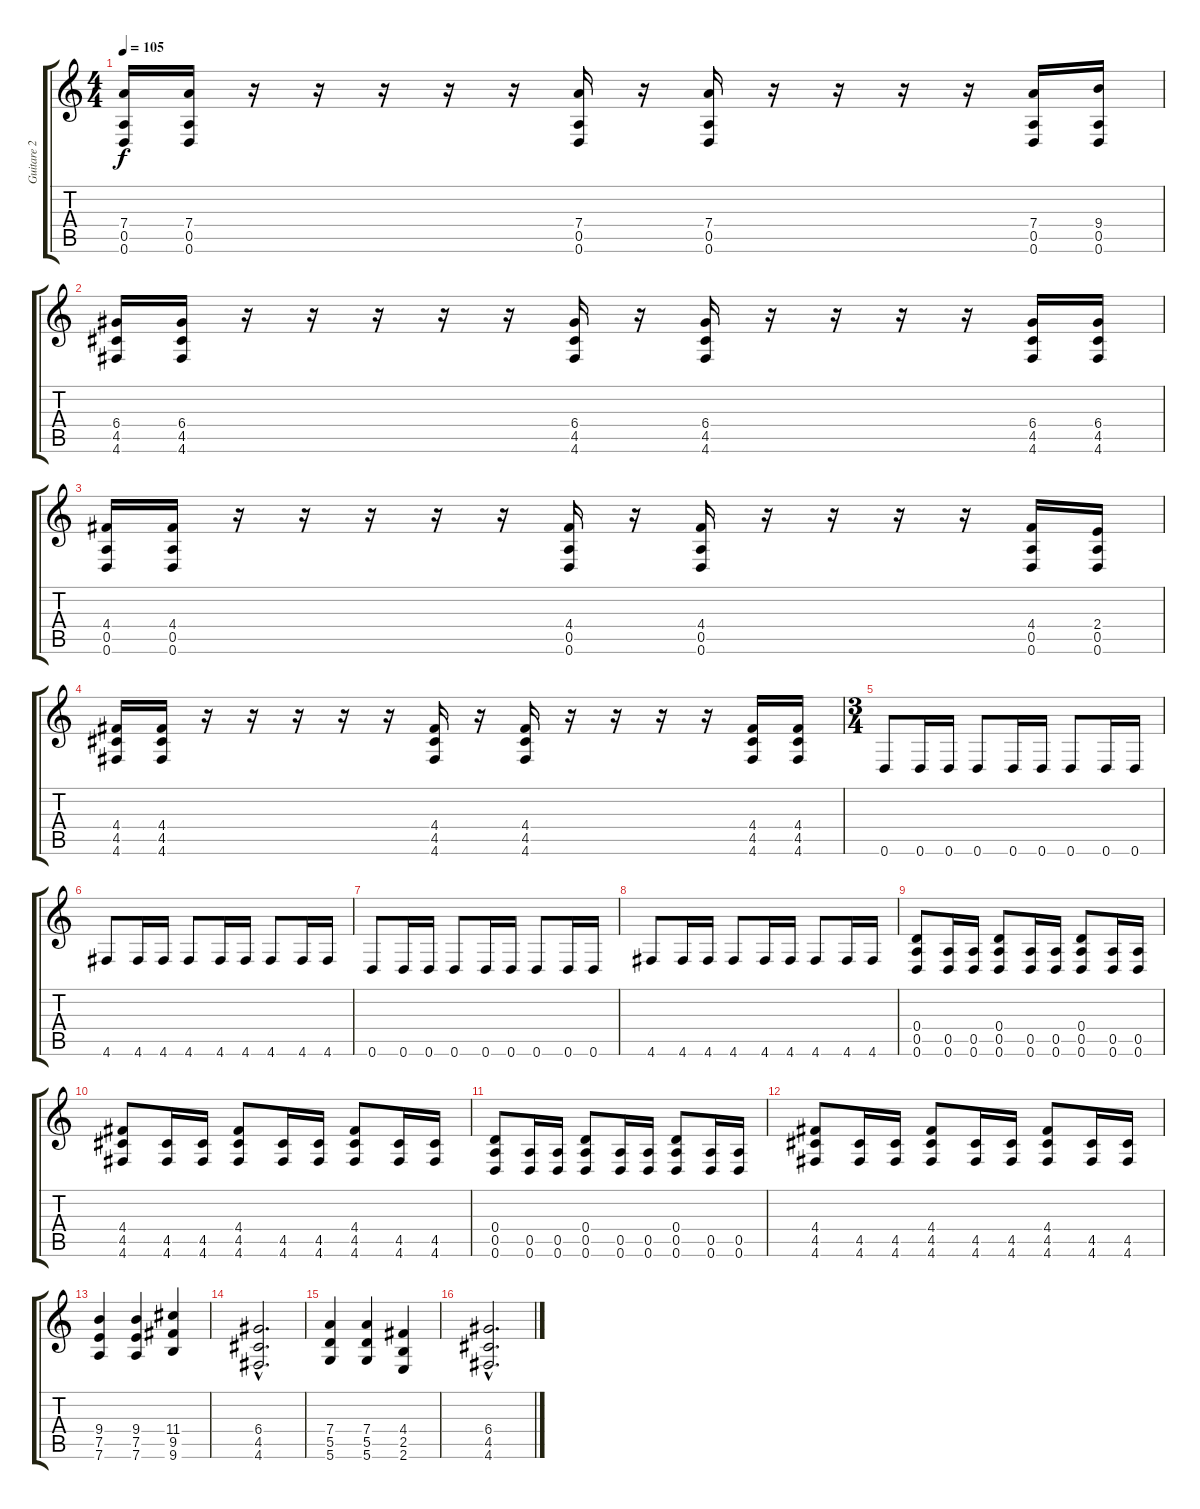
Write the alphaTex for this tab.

\track ("Guitare 2" "Guitare 2") {instrument overdrivenguitar}
\staff {score tabs}
\tuning (E4 B3 G3 D3 A2 D2) {hide}
\ts (4 4)
\tempo 105
\clef g2
\ks c
(7.4 0.5 0.6).16{dy f instrument overdrivenguitar} (7.4 0.5 0.6).16 r.16 r.16 r.16 r.16 r.16 (7.4 0.5 0.6).16 r.16 (7.4 0.5 0.6).16 r.16 r.16 r.16 r.16 (7.4 0.5 0.6).16 (9.4 0.5 0.6).16 |
(6.4 4.5 4.6).16{instrument overdrivenguitar} (6.4 4.5 4.6).16 r.16 r.16 r.16 r.16 r.16 (6.4 4.5 4.6).16 r.16 (6.4 4.5 4.6).16 r.16 r.16 r.16 r.16 (6.4 4.5 4.6).16 (6.4 4.5 4.6).16 |
(4.4 0.5 0.6).16{instrument overdrivenguitar} (4.4 0.5 0.6).16 r.16 r.16 r.16 r.16 r.16 (4.4 0.5 0.6).16 r.16 (4.4 0.5 0.6).16 r.16 r.16 r.16 r.16 (4.4 0.5 0.6).16 (2.4 0.5 0.6).16 |
(4.4 4.5 4.6).16{instrument overdrivenguitar} (4.4 4.5 4.6).16 r.16 r.16 r.16 r.16 r.16 (4.4 4.5 4.6).16 r.16 (4.4 4.5 4.6).16 r.16 r.16 r.16 r.16 (4.4 4.5 4.6).16 (4.4 4.5 4.6).16 |
\ts (3 4)
0.6.8 0.6.16 0.6.16 0.6.8 0.6.16 0.6.16 0.6.8 0.6.16 0.6.16 |
4.6.8 4.6.16 4.6.16 4.6.8 4.6.16 4.6.16 4.6.8 4.6.16 4.6.16 |
0.6.8 0.6.16 0.6.16 0.6.8 0.6.16 0.6.16 0.6.8 0.6.16 0.6.16 |
4.6.8 4.6.16 4.6.16 4.6.8 4.6.16 4.6.16 4.6.8 4.6.16 4.6.16 |
(0.4 0.5 0.6).8 (0.5 0.6).16 (0.5 0.6).16 (0.4 0.5 0.6).8 (0.5 0.6).16 (0.5 0.6).16 (0.4 0.5 0.6).8 (0.5 0.6).16 (0.5 0.6).16 |
(4.4 4.5 4.6).8 (4.5 4.6).16 (4.5 4.6).16 (4.4 4.5 4.6).8 (4.5 4.6).16 (4.5 4.6).16 (4.4 4.5 4.6).8 (4.5 4.6).16 (4.5 4.6).16 |
(0.4 0.5 0.6).8 (0.5 0.6).16 (0.5 0.6).16 (0.4 0.5 0.6).8 (0.5 0.6).16 (0.5 0.6).16 (0.4 0.5 0.6).8 (0.5 0.6).16 (0.5 0.6).16 |
(4.4 4.5 4.6).8 (4.5 4.6).16 (4.5 4.6).16 (4.4 4.5 4.6).8 (4.5 4.6).16 (4.5 4.6).16 (4.4 4.5 4.6).8 (4.5 4.6).16 (4.5 4.6).16 |
(9.4 7.5 7.6).4{instrument overdrivenguitar} (9.4 7.5 7.6).4 (11.4 9.5 9.6).4 |
(6.4{hac} 4.5{hac} 4.6{hac}).2{d} |
(7.4 5.5 5.6).4 (7.4 5.5 5.6).4 (4.4 2.5 2.6).4 |
(6.4{hac} 4.5{hac} 4.6{hac}).2{d}
